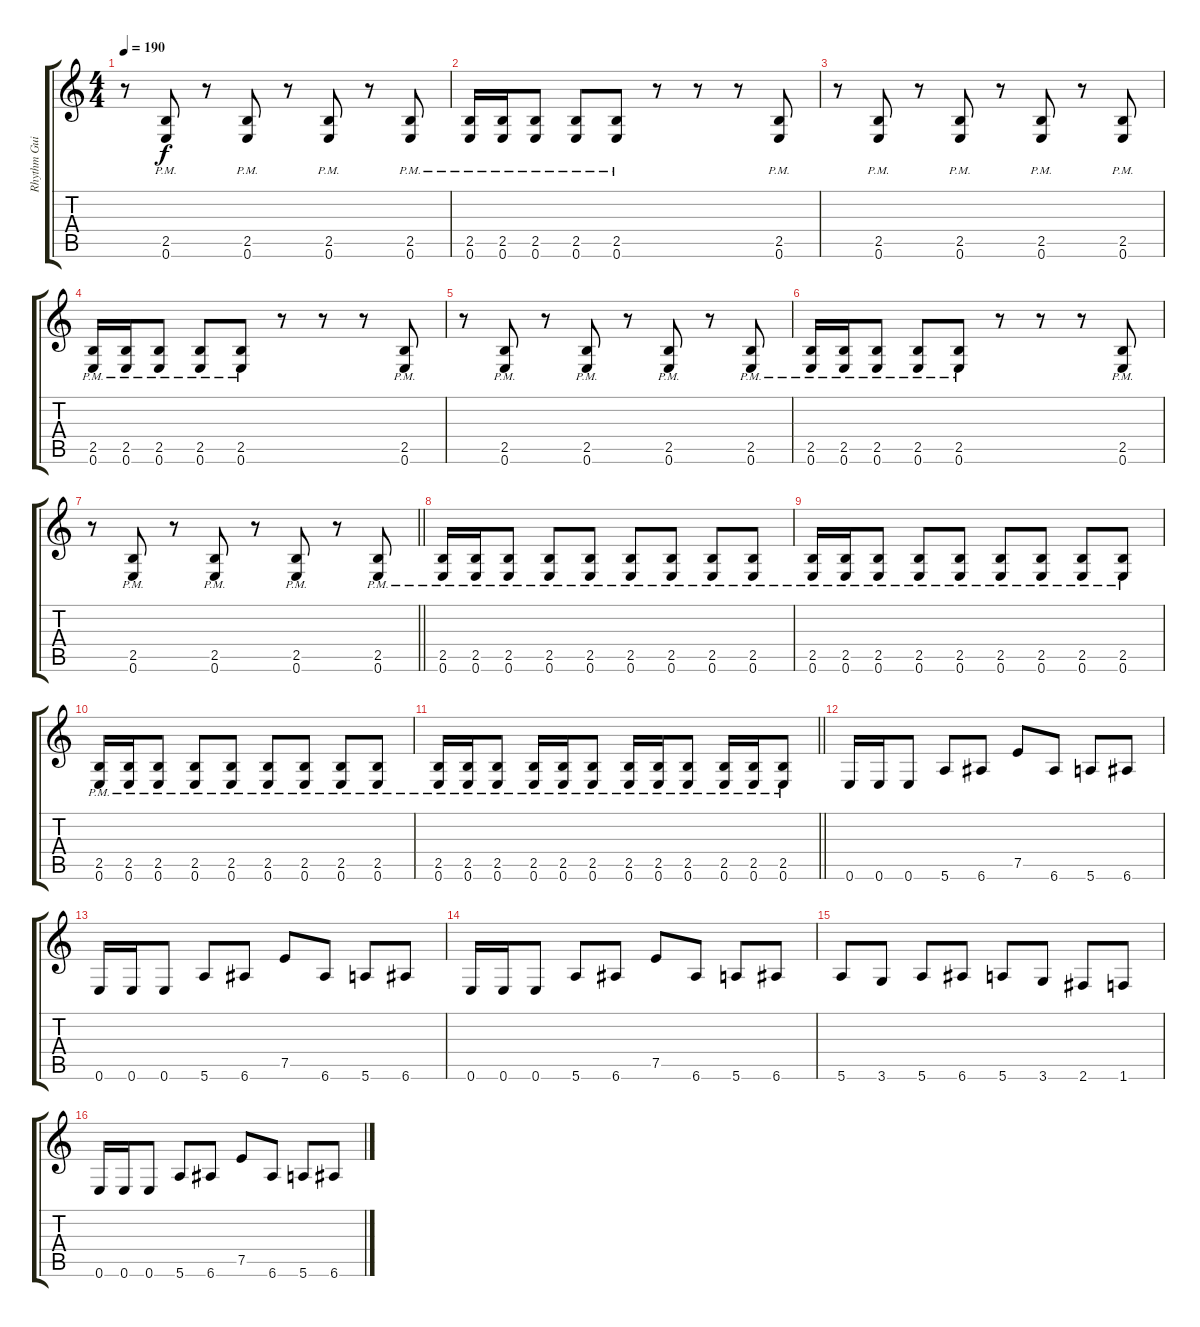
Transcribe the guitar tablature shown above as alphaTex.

\track ("Rhythm Guitar Right" "Rhythm Gui") {instrument overdrivenguitar}
\staff {score tabs}
\tuning (E4 B3 G3 D3 A2 E2) {hide}
\ts (4 4)
\tempo 190
\clef g2
\ks c
r.8{dy f} (2.5{pm} 0.6).8 r.8 (2.5{pm} 0.6).8 r.8 (2.5{pm} 0.6).8 r.8 (2.5{pm} 0.6).8 |
(2.5{pm} 0.6).16 (2.5{pm} 0.6).16 (2.5{pm} 0.6).8 (2.5{pm} 0.6).8 (2.5{pm} 0.6).8 r.8 r.8 r.8 (2.5{pm} 0.6).8 |
r.8 (2.5{pm} 0.6).8 r.8 (2.5{pm} 0.6).8 r.8 (2.5{pm} 0.6).8 r.8 (2.5{pm} 0.6).8 |
(2.5{pm} 0.6).16 (2.5{pm} 0.6).16 (2.5{pm} 0.6).8 (2.5{pm} 0.6).8 (2.5{pm} 0.6).8 r.8 r.8 r.8 (2.5{pm} 0.6).8 |
r.8 (2.5{pm} 0.6).8 r.8 (2.5{pm} 0.6).8 r.8 (2.5{pm} 0.6).8 r.8 (2.5{pm} 0.6).8 |
(2.5{pm} 0.6).16 (2.5{pm} 0.6).16 (2.5{pm} 0.6).8 (2.5{pm} 0.6).8 (2.5{pm} 0.6).8 r.8 r.8 r.8 (2.5{pm} 0.6).8 |
\barLineRight lightlight
r.8 (2.5{pm} 0.6).8 r.8 (2.5{pm} 0.6).8 r.8 (2.5{pm} 0.6).8 r.8 (2.5{pm} 0.6).8 |
\section ("" "")
(2.5{pm} 0.6).16 (2.5{pm} 0.6).16 (2.5{pm} 0.6).8 (2.5{pm} 0.6).8 (2.5{pm} 0.6).8 (2.5{pm} 0.6).8 (2.5{pm} 0.6).8 (2.5{pm} 0.6).8 (2.5{pm} 0.6).8 |
(2.5{pm} 0.6).16 (2.5{pm} 0.6).16 (2.5{pm} 0.6).8 (2.5{pm} 0.6).8 (2.5{pm} 0.6).8 (2.5{pm} 0.6).8 (2.5{pm} 0.6).8 (2.5{pm} 0.6).8 (2.5{pm} 0.6).8 |
(2.5{pm} 0.6).16 (2.5{pm} 0.6).16 (2.5{pm} 0.6).8 (2.5{pm} 0.6).8 (2.5{pm} 0.6).8 (2.5{pm} 0.6).8 (2.5{pm} 0.6).8 (2.5{pm} 0.6).8 (2.5{pm} 0.6).8 |
\barLineRight lightlight
(2.5{pm} 0.6).16 (2.5{pm} 0.6).16 (2.5{pm} 0.6).8 (2.5{pm} 0.6).16 (2.5{pm} 0.6).16 (2.5{pm} 0.6).8 (2.5{pm} 0.6).16 (2.5{pm} 0.6).16 (2.5{pm} 0.6).8 (2.5{pm} 0.6).16 (2.5{pm} 0.6).16 (2.5{pm} 0.6).8 |
\section ("" "")
0.6.16 0.6.16 0.6.8 5.6.8 6.6.8 7.5.8 6.6.8 5.6.8 6.6.8 |
0.6.16 0.6.16 0.6.8 5.6.8 6.6.8 7.5.8 6.6.8 5.6.8 6.6.8 |
0.6.16 0.6.16 0.6.8 5.6.8 6.6.8 7.5.8 6.6.8 5.6.8 6.6.8 |
5.6.8 3.6.8 5.6.8 6.6.8 5.6.8 3.6.8 2.6.8 1.6.8 |
0.6.16 0.6.16 0.6.8 5.6.8 6.6.8 7.5.8 6.6.8 5.6.8 6.6.8
